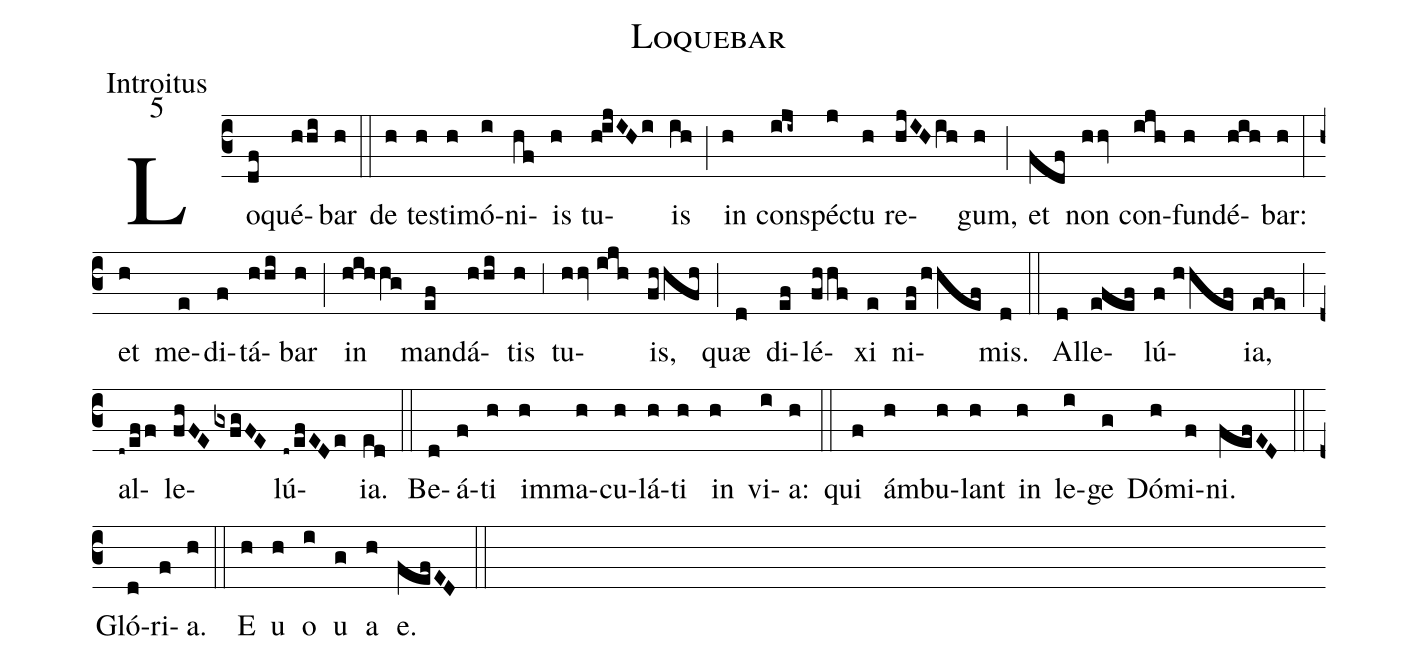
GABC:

name:Loquebar;
office-part:Introitus;
mode:5;
%%
(c3)Lo(df)qué(hhi)bar(h) (::) de(h) tes(h)ti(h)mó(i)ni(hf)is(h) tu(h!ijIHi)is(ih) (;) in(h) con(iji~)spéc(j)tu(h) re(hjIHih)gum,(h) (;) et(fdf) non(hhv) con(ijh)fun(h)dé(hih)bar:(h) (:) et(h) me(e)di(f)tá(hhi)bar(h) (;) in(hihhg) man(ef)dá(hhi)tis(h) (,3) tu(hhv//ijh)is,(fhhfh) (;) quæ(d) di(ef)lé(fhhf)xi(e) ni(ef/hhef)mis.(d) (::) Al(d)le(efef)lú(f//hhef)ia,(efe) (;) al(d~eff)le(fhFEgxfgFE)lú(d~efEDe)ia.(ed) (::) Be(d)á(f)ti(h) im(h)ma(h)cu(h)lá(h)ti(h) in(h) vi(i)a:(h) (::) qui(f) ám(h)bu(h)lant(h) in(h) le(i)ge(g) Dó(h)mi(f)ni.(fefED) (::) Gló(d)ri(f)a.(h) (::) E(h) u(h) o(i) u(g) a(h) e.(fefED) (::)
